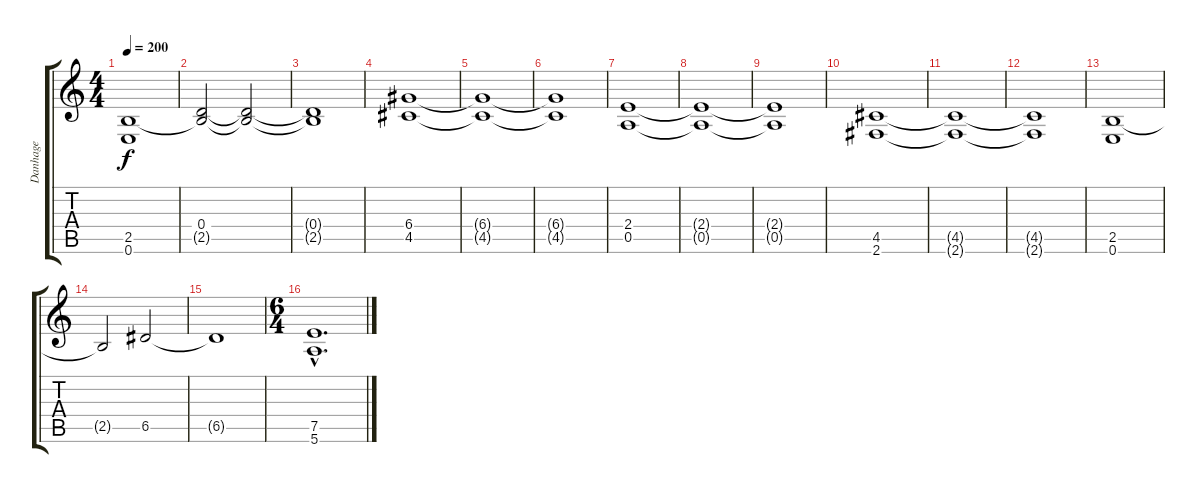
\track ("Danhage" "Danhage") {instrument distortionguitar}
\staff {score tabs}
\tuning (E4 B3 G3 D3 A2 E2) {hide}
\ts (4 4)
\tempo 200
\clef g2
\ks c
(2.5 0.6).1{dy f} |
(0.4 2.5{t}).2 (0.4{t} 2.5{t}).2 |
(0.4{t} 2.5{t}).1 |
(6.4 4.5).1 |
(6.4{t} 4.5{t}).1 |
(6.4{t} 4.5{t}).1 |
(2.4 0.5).1 |
(2.4{t} 0.5{t}).1 |
(2.4{t} 0.5{t}).1 |
(4.5 2.6).1 |
(4.5{t} 2.6{t}).1 |
(4.5{t} 2.6{t}).1 |
(2.5 0.6).1 |
2.5{t}.2 6.5.2 |
6.5{t}.1 |
\ts (6 4)
(7.5{hac} 5.6{hac}).1{d}
